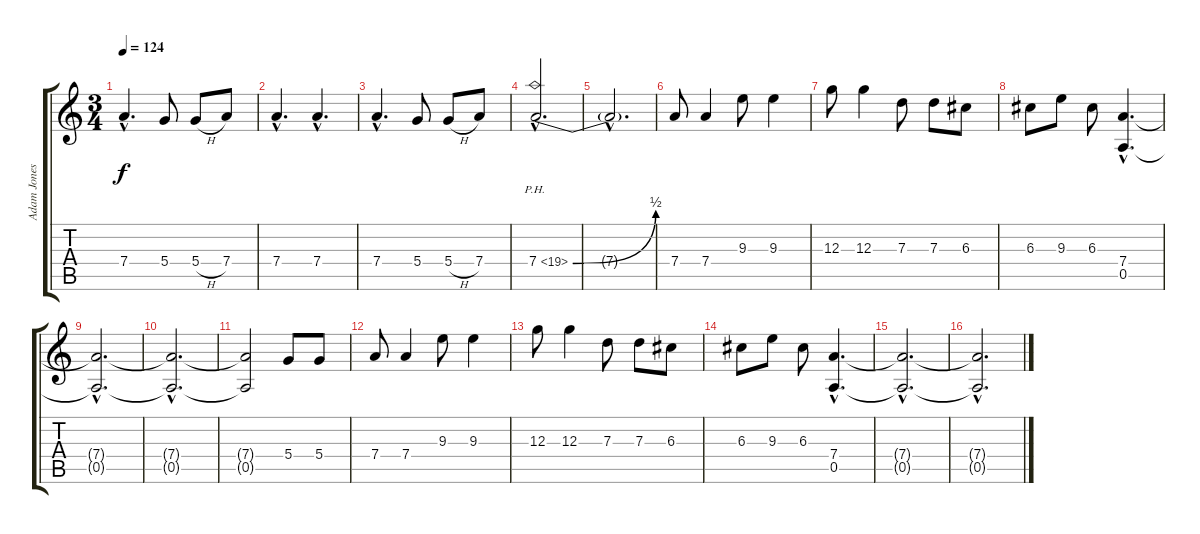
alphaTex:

\track ("Adam Jones" "Adam Jones") {instrument distortionguitar}
\staff {score tabs}
\tuning (E4 B3 G3 D3 A2 D2) {hide}
\ts (3 4)
\tempo 124
\clef g2
\ks c
7.4{hac}.4{d dy f} 5.4.8 5.4{h}.8 7.4.8 |
7.4{hac}.4{d} 7.4{hac}.4{d} |
7.4{hac}.4{d} 5.4.8 5.4{h}.8 7.4.8 |
7.4{be (bend 0 0 60 2) ph 12 hac}.2{d} |
7.4{hac t}.2{d} |
7.4.8 7.4.4 9.3.8 9.3.4 |
12.3.8 12.3.4 7.3.8 7.3.8 6.3.8 |
6.3.8 9.3.8 6.3.8 (7.4{hac} 0.5{hac}).4{d} |
(7.4{hac t} 0.5{hac t}).2{d} |
(7.4{hac t} 0.5{hac t}).2{d} |
(7.4{t} 0.5{t}).2 5.4.8 5.4.8 |
7.4.8 7.4.4 9.3.8 9.3.4 |
12.3.8 12.3.4 7.3.8 7.3.8 6.3.8 |
6.3.8 9.3.8 6.3.8 (7.4{hac} 0.5{hac}).4{d} |
(7.4{hac t} 0.5{hac t}).2{d} |
(7.4{hac t} 0.5{hac t}).2{d}
